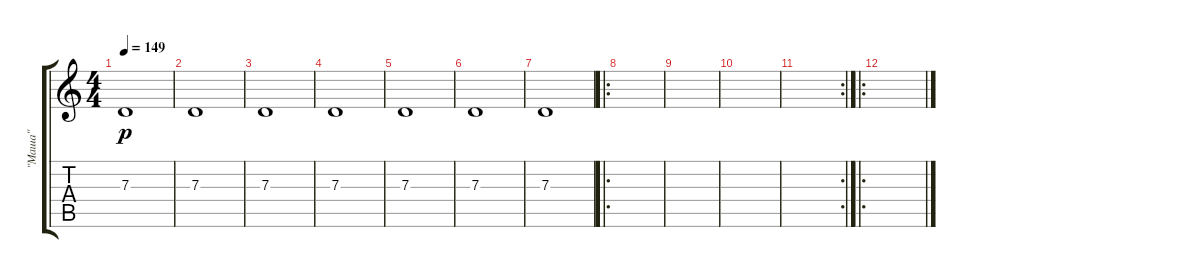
\track ("\"Маша\"" "\"Маша\"") {instrument viola}
\staff {score tabs}
\tuning (E4 B3 G3 D3 A2 E2) {hide}
\ts (4 4)
\tempo 149
\clef g2
\ks c
7.3.1{dy p} |
7.3.1 |
7.3.1 |
7.3.1 |
7.3.1 |
7.3.1 |
7.3.1 |
\ro
|
|
|
\rc 2
|
\ro
